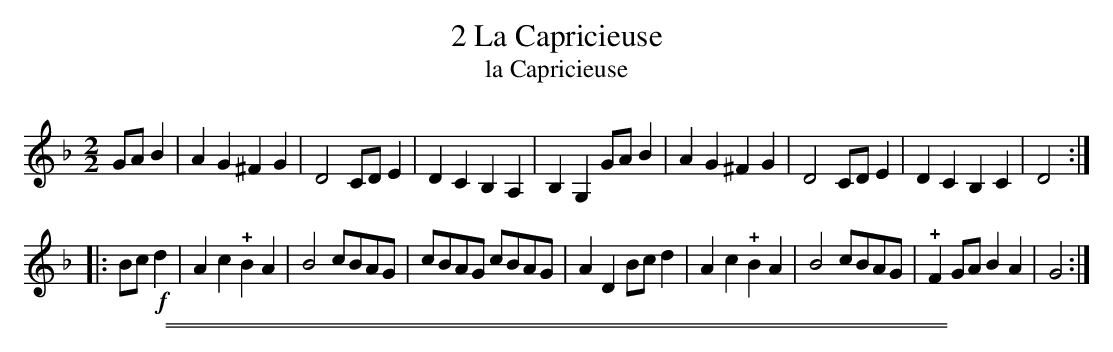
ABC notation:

X:1
T: 2 La Capricieuse
T: la Capricieuse
M: 2/2
L: 1/8
K: Gdor
GAB2 |\
A2G2 ^F2G2 | D4 CDE2 | D2C2 B,2A,2 | B,2G,2 GAB2 |\
A2G2 ^F2G2 | D4 CDE2 | D2C2 B,2C2 | D4 :|
|: Bc!f!d2 |\
A2c2 !+!B2A2 | B4 cBAG | cBAG cBAG | A2D2 Bcd2 |\
A2c2 !+!B2A2 | B4 cBAG | !+!F2GA B2A2 | G4 :|
